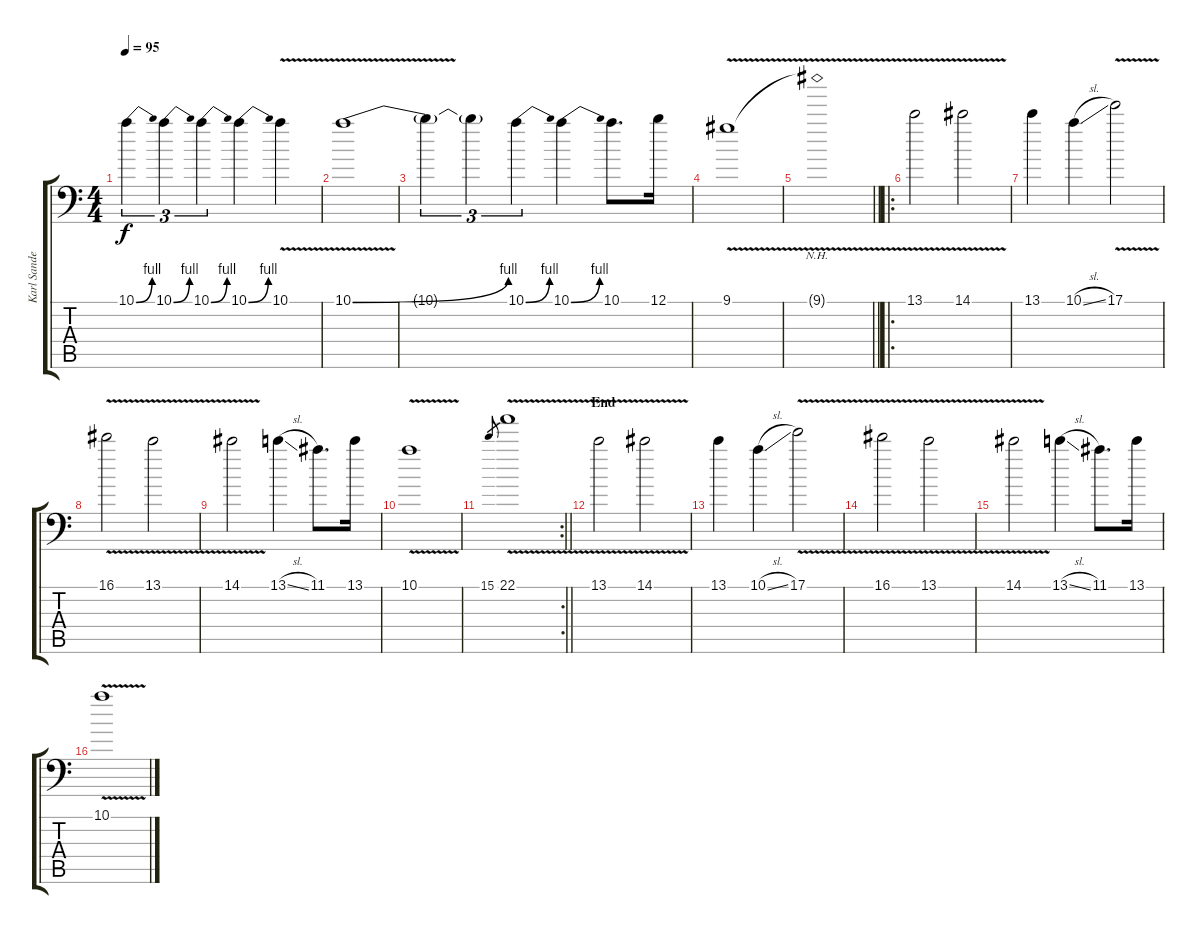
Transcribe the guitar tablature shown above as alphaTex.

\track ("Karl Sanders" "Karl Sande") {instrument distortionguitar}
\staff {score tabs}
\tuning (B3 Gb3 D3 A2 E2 A1) {hide}
\ts (4 4)
\tempo 95
\clef f4
\ks c
10.1{be (bend 0 0 60 4)}.4{tu (3 2) dy f} 10.1{be (bend 0 0 60 4)}.4{tu (3 2)} 10.1{be (bend 0 0 60 4)}.4{tu (3 2)} 10.1{be (bend 0 0 60 4)}.4 10.1{v}.4 |
10.1{be (bend 0 0 60 4) v}.1 |
10.1{t}.4{tu (3 2)} 10.1{t}.4{tu (3 2)} 10.1{be (bend 0 0 60 4)}.4{tu (3 2)} 10.1{be (bend 0 0 60 4)}.4 10.1.8{d} 12.1.16 |
9.1{v}.1 |
\barLineRight lightlight
9.1{nh t}.1 |
\ro
13.1{v}.2 14.1{v}.2 |
13.1.4 10.1{sl}.4 17.1{v}.2 |
16.1{v}.2 13.1{v}.2 |
14.1{v}.2 13.1{sl}.4 11.1.8{d} 13.1.16 |
10.1{v}.1 |
\rc 2
\barLineRight lightlight
15.1.8{gr} 22.1{v}.1 |
\section ("" "End")
13.1{v}.2 14.1{v}.2 |
13.1.4 10.1{sl}.4 17.1{v}.2 |
16.1{v}.2 13.1{v}.2 |
14.1{v}.2 13.1{sl}.4 11.1.8{d} 13.1.16 |
10.1{v}.1
